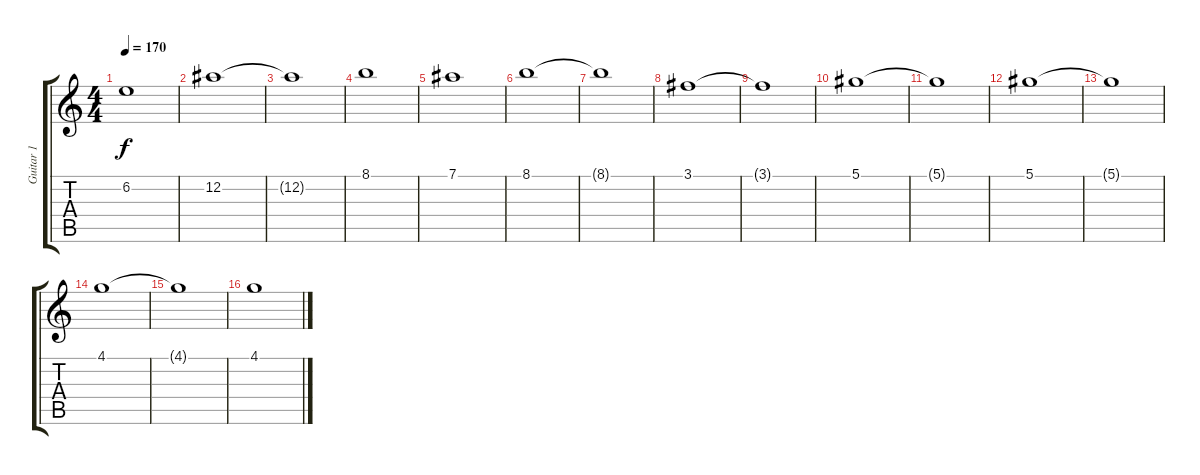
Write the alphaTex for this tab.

\track ("Guitar 1" "Guitar 1") {instrument overdrivenguitar}
\staff {score tabs}
\tuning (Eb4 Bb3 Gb3 Db3 Ab2 Eb2) {hide}
\ts (4 4)
\tempo 170
\clef g2
\ks c
6.2{t}.1{dy f} |
12.2.1 |
12.2{t}.1 |
8.1.1 |
7.1.1 |
8.1.1 |
8.1{t}.1 |
3.1.1 |
3.1{t}.1 |
5.1.1 |
5.1{t}.1 |
5.1.1 |
5.1{t}.1 |
4.1.1 |
4.1{t}.1 |
4.1.1
